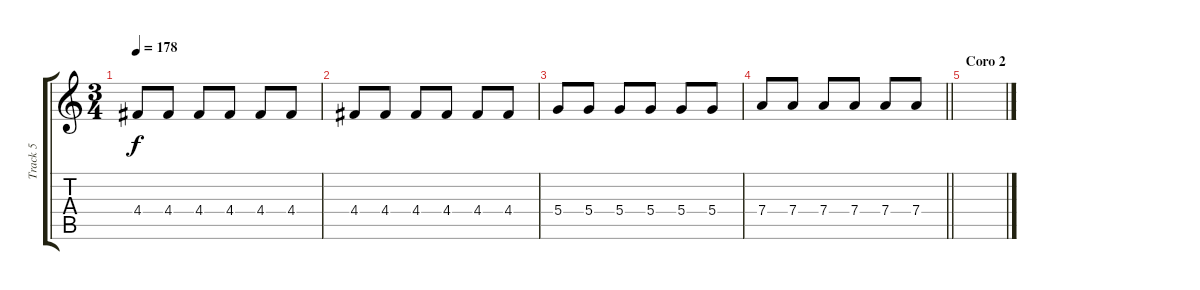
\track ("Track 5" "Track 5") {instrument electricguitarclean}
\staff {score tabs}
\tuning (E4 B3 G3 D3 A2 E2) {hide}
\ts (3 4)
\tempo 178
\clef g2
\ks c
4.4.8{dy f} 4.4.8 4.4.8 4.4.8 4.4.8 4.4.8 |
4.4.8 4.4.8 4.4.8 4.4.8 4.4.8 4.4.8 |
5.4.8 5.4.8 5.4.8 5.4.8 5.4.8 5.4.8 |
\barLineRight lightlight
7.4.8 7.4.8 7.4.8 7.4.8 7.4.8 7.4.8 |
\section ("" "Coro 2")
